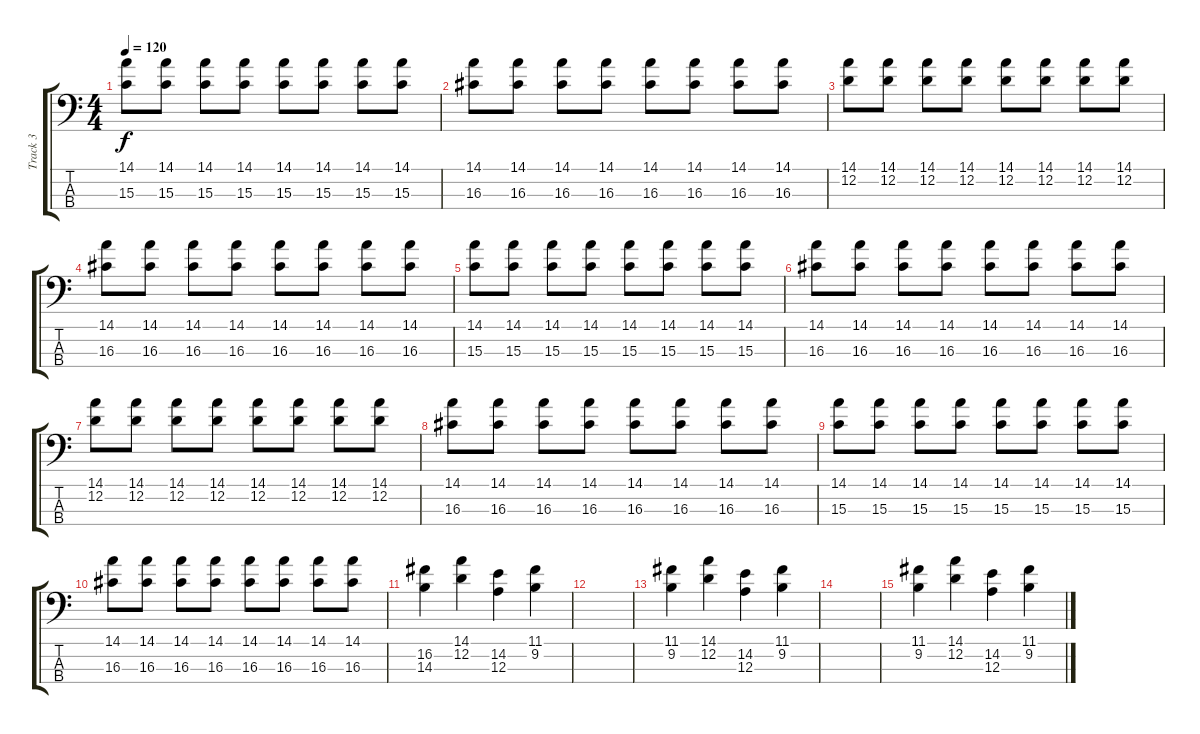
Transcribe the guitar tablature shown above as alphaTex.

\track ("Track 3" "Track 3") {instrument electricbassfinger}
\staff {score tabs}
\tuning (G2 D2 A1 E1) {hide}
\ts (4 4)
\tempo 120
\clef f4
\ks c
(14.1 15.3).8{dy f} (14.1 15.3).8 (14.1 15.3).8 (14.1 15.3).8 (14.1 15.3).8 (14.1 15.3).8 (14.1 15.3).8 (14.1 15.3).8 |
(14.1 16.3).8 (14.1 16.3).8 (14.1 16.3).8 (14.1 16.3).8 (14.1 16.3).8 (14.1 16.3).8 (14.1 16.3).8 (14.1 16.3).8 |
(14.1 12.2).8 (14.1 12.2).8 (14.1 12.2).8 (14.1 12.2).8 (14.1 12.2).8 (14.1 12.2).8 (14.1 12.2).8 (14.1 12.2).8 |
(14.1 16.3).8 (14.1 16.3).8 (14.1 16.3).8 (14.1 16.3).8 (14.1 16.3).8 (14.1 16.3).8 (14.1 16.3).8 (14.1 16.3).8 |
(14.1 15.3).8 (14.1 15.3).8 (14.1 15.3).8 (14.1 15.3).8 (14.1 15.3).8 (14.1 15.3).8 (14.1 15.3).8 (14.1 15.3).8 |
(14.1 16.3).8 (14.1 16.3).8 (14.1 16.3).8 (14.1 16.3).8 (14.1 16.3).8 (14.1 16.3).8 (14.1 16.3).8 (14.1 16.3).8 |
(14.1 12.2).8 (14.1 12.2).8 (14.1 12.2).8 (14.1 12.2).8 (14.1 12.2).8 (14.1 12.2).8 (14.1 12.2).8 (14.1 12.2).8 |
(14.1 16.3).8 (14.1 16.3).8 (14.1 16.3).8 (14.1 16.3).8 (14.1 16.3).8 (14.1 16.3).8 (14.1 16.3).8 (14.1 16.3).8 |
(14.1 15.3).8 (14.1 15.3).8 (14.1 15.3).8 (14.1 15.3).8 (14.1 15.3).8 (14.1 15.3).8 (14.1 15.3).8 (14.1 15.3).8 |
(14.1 16.3).8 (14.1 16.3).8 (14.1 16.3).8 (14.1 16.3).8 (14.1 16.3).8 (14.1 16.3).8 (14.1 16.3).8 (14.1 16.3).8 |
(16.2 14.3).4 (14.1 12.2).4 (14.2 12.3).4 (11.1 9.2).4 |
|
(11.1 9.2).4 (14.1 12.2).4 (14.2 12.3).4 (11.1 9.2).4 |
|
(11.1 9.2).4 (14.1 12.2).4 (14.2 12.3).4 (11.1 9.2).4
